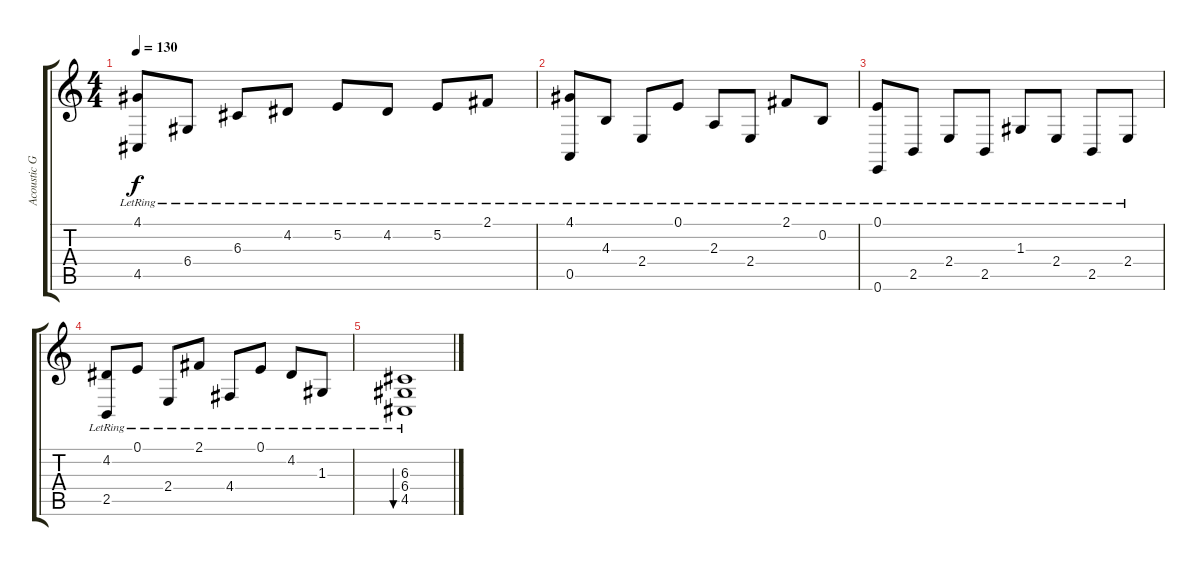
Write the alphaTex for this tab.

\track ("Acoustic Grand Piano" "Acoustic G") {instrument acousticgrandpiano}
\staff {score tabs}
\tuning (E4 B3 G3 D3 A2 E2) {hide}
\ts (4 4)
\tempo 130
\clef g2
\ks c
(4.1{lr} 4.5{lr}).8{dy f volume 13} 6.4{lr}.8 6.3{lr}.8 4.2{lr}.8 5.2{lr}.8 4.2{lr}.8 5.2{lr}.8 2.1{lr}.8 |
(4.1{lr} 0.5{lr}).8{volume 11} 4.3{lr}.8 2.4{lr}.8 0.1{lr}.8 2.3{lr}.8 2.4{lr}.8 2.1{lr}.8 0.2{lr}.8 |
(0.1{lr} 0.6{lr}).8{volume 9} 2.5{lr}.8 2.4{lr}.8 2.5{lr}.8 1.3{lr}.8 2.4{lr}.8 2.5{lr}.8 2.4{lr}.8 |
(4.2{lr} 2.5{lr}).8{volume 7} 0.1{lr}.8 2.4{lr}.8 2.1{lr}.8 4.4{lr}.8 0.1{lr}.8 4.2{lr}.8 1.3{lr}.8 |
(6.3{lr} 6.4{lr} 4.5{lr}).1{bu 240 volume 5}
